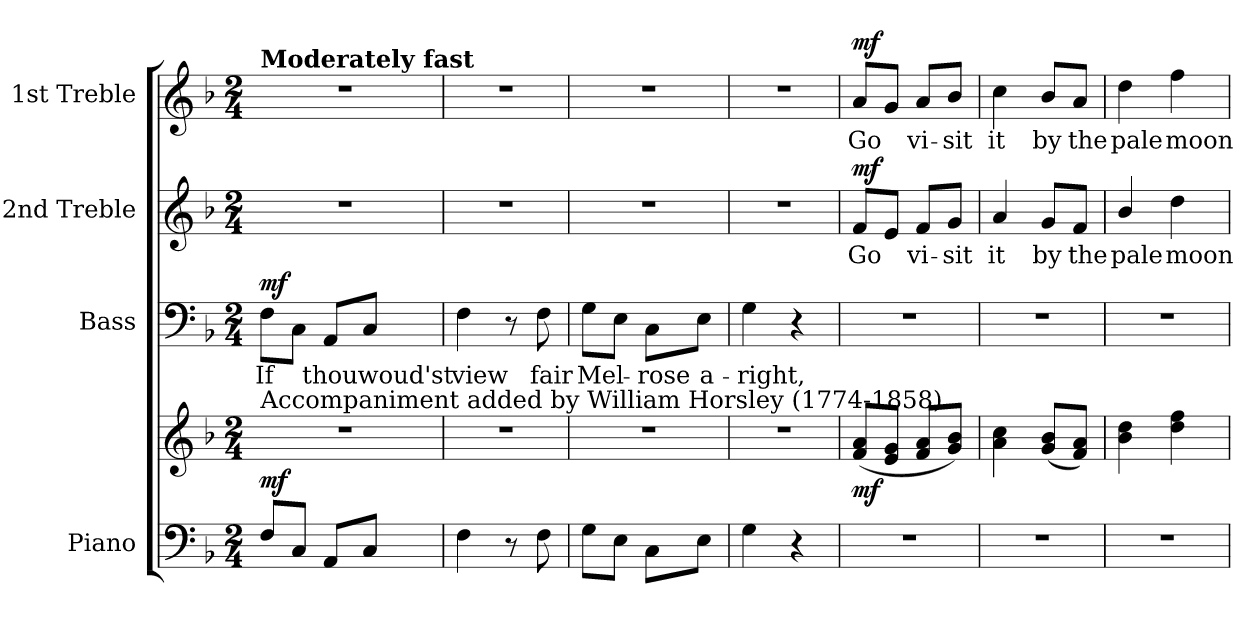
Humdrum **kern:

**kern	**kern	**dynam	**kern	**text	**dynam	**kern	**text	**dynam	**kern	**text	**dynam
*part4	*part4	*part4	*part3	*part3	*part3	*part2	*part2	*part2	*part1	*part1	*part1
*staff5	*staff4	*staff4/5	*staff3	*staff3	*staff3	*staff2	*staff2	*staff2	*staff1	*staff1	*staff1
*I"Piano	*	*	*I"Bass	*	*	*I"2nd Treble	*	*	*I"1st Treble	*	*
!!LO:PB:g=z
*clefF4	*clefG2	*	*clefF4	*	*	*clefG2	*	*	*clefG2	*	*
*k[b-]	*k[b-]	*	*k[b-]	*	*	*k[b-]	*	*	*k[b-]	*	*
*F:	*F:	*	*F:	*	*	*F:	*	*	*F:	*	*
*M2/4	*M2/4	*	*M2/4	*	*	*M2/4	*	*	*M2/4	*	*
*MM100	*MM100	*	*MM100	*	*	*MM100	*	*	*MM80	*	*
=1	=1	=1	=1	=1	=1	=1	=1	=1	=1	=1	=1
!	!LO:N:vis=1	!	!	!	!	!	!	!	!	!	!
!	!	!	!	!	!	!	!	!	!LO:TX:a:B:t=Moderately fast	!	!
!	!LO:TX:a:t=Accompaniment added by William Horsley (1774-1858)	!	!	!	!	!	!	!	!	!	!
!	!	!	!	!LO:LY:b:color=#000000	!	!LO:N:vis=1	!	!	!LO:N:vis=1	!	!
8Fi/L	2r	mf	8Fi\L	If	mf	2r	.	.	2r	.	.
8Ci/J	.	.	8Ci\J	.	.	.	.	.	.	.	.
!	!	!	!	!LO:LY:b:color=#000000	!	!	!	!	!	!	!
8AAi/L	.	.	8AAi/L	thou	.	.	.	.	.	.	.
!	!	!	!	!LO:LY:b:color=#000000	!	!	!	!	!	!	!
8Ci/J	.	.	8Ci/J	woud'st	.	.	.	.	.	.	.
=2	=2	=2	=2	=2	=2	=2	=2	=2	=2	=2	=2
!	!LO:N:vis=1	!	!	!	!	!	!	!	!	!	!
!	!	!	!	!LO:LY:b:color=#000000	!	!LO:N:vis=1	!	!	!LO:N:vis=1	!	!
4Fi\	2r	.	4Fi\	view	.	2r	.	.	2r	.	.
8r	.	.	8r	.	.	.	.	.	.	.	.
!	!	!	!	!LO:LY:b:color=#000000	!	!	!	!	!	!	!
8Fi\	.	.	8Fi\	fair	.	.	.	.	.	.	.
=3	=3	=3	=3	=3	=3	=3	=3	=3	=3	=3	=3
!	!LO:N:vis=1	!	!	!	!	!	!	!	!	!	!
!	!	!	!	!LO:LY:b:color=#000000	!	!LO:N:vis=1	!	!	!LO:N:vis=1	!	!
8Gi\L	2r	.	8Gi\L	Mel-	.	2r	.	.	2r	.	.
8Ei\J	.	.	8Ei\J	.	.	.	.	.	.	.	.
!	!	!	!	!LO:LY:b:color=#000000	!	!	!	!	!	!	!
8Ci\L	.	.	8Ci\L	-rose	.	.	.	.	.	.	.
!	!	!	!	!LO:LY:b:color=#000000	!	!	!	!	!	!	!
8Ei\J	.	.	8Ei\J	a-	.	.	.	.	.	.	.
=4	=4	=4	=4	=4	=4	=4	=4	=4	=4	=4	=4
!	!LO:N:vis=1	!	!	!	!	!	!	!	!	!	!
!	!	!	!	!LO:LY:b:color=#000000	!	!LO:N:vis=1	!	!	!LO:N:vis=1	!	!
4Gi\	2r	.	4Gi\	-right,	.	2r	.	.	2r	.	.
4r	.	.	4r	.	.	.	.	.	.	.	.
=5	=5	=5	=5	=5	=5	=5	=5	=5	=5	=5	=5
!LO:N:vis=1	!	!	!LO:N:vis=1	!	!	!	!	!	!	!	!
!	!	!	!	!	!	!	!LO:LY:b:color=#000000	!	!	!	!
!	!	!	!	!	!	!	!	!	!	!LO:LY:b:color=#000000	!
2r	(8fi/ 8ai/L	mf	2r	.	.	8fi/L	Go	mf	8ai/L	Go	mf
.	8ei/ 8gi/J	.	.	.	.	8ei/J	.	.	8gi/J	.	.
!	!	!	!	!	!	!	!LO:LY:b:color=#000000	!	!	!	!
!	!	!	!	!	!	!	!	!	!	!LO:LY:b:color=#000000	!
.	8fi/ 8ai/L	.	.	.	.	8fi/L	vi-	.	8ai/L	vi-	.
!	!	!	!	!	!	!	!LO:LY:b:color=#000000	!	!	!	!
!	!	!	!	!	!	!	!	!	!	!LO:LY:b:color=#000000	!
.	8gi/ 8b-i/J)	.	.	.	.	8gi/J	-sit	.	8b-i/J	-sit	.
=6	=6	=6	=6	=6	=6	=6	=6	=6	=6	=6	=6
!LO:N:vis=1	!	!	!LO:N:vis=1	!	!	!	!	!	!	!	!
!	!	!	!	!	!	!	!LO:LY:b:color=#000000	!	!	!	!
!	!	!	!	!	!	!	!	!	!	!LO:LY:b:color=#000000	!
2r	4ai\ 4cci	.	2r	.	.	4ai/	it	.	4cci\	it	.
!	!	!	!	!	!	!	!LO:LY:b:color=#000000	!	!	!	!
!	!	!	!	!	!	!	!	!	!	!LO:LY:b:color=#000000	!
.	(8gi/ 8b-i/L	.	.	.	.	8gi/L	by	.	8b-i/L	by	.
!	!	!	!	!	!	!	!LO:LY:b:color=#000000	!	!	!	!
!	!	!	!	!	!	!	!	!	!	!LO:LY:b:color=#000000	!
.	8fi/ 8ai/J)	.	.	.	.	8fi/J	the	.	8ai/J	the	.
!!LO:LB:g=z
=7	=7	=7	=7	=7	=7	=7	=7	=7	=7	=7	=7
!LO:N:vis=1	!	!	!LO:N:vis=1	!	!	!	!	!	!	!	!
!	!	!	!	!	!	!	!LO:LY:b:color=#000000	!	!	!	!
!	!	!	!	!	!	!	!	!	!	!LO:LY:b:color=#000000	!
2r	4b-i\ 4ddi	.	2r	.	.	4b-i/	pale	.	4ddi\	pale	.
!	!	!	!	!	!	!	!LO:LY:b:color=#000000	!	!	!	!
!	!	!	!	!	!	!	!	!	!	!LO:LY:b:color=#000000	!
.	4ddi\ 4ffi	.	.	.	.	4ddi\	moon-	.	4ffi\	moon-	.
=	=	=	=	=	=	=	=	=	=	=	=
*-	*-	*-	*-	*-	*-	*-	*-	*-	*-	*-	*-
